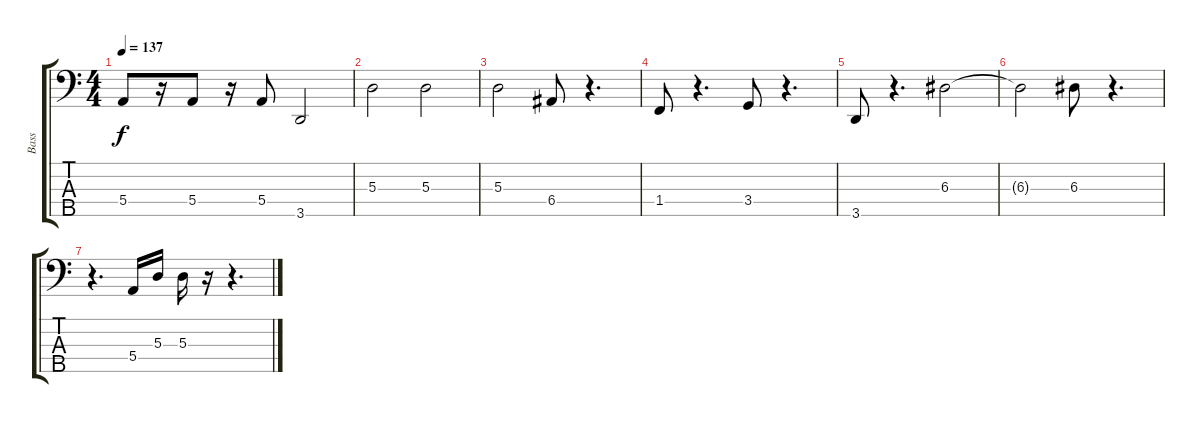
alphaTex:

\track ("Bass" "Bass") {instrument electricbasspick}
\staff {score tabs}
\tuning (G2 D2 A1 E1 B0) {hide}
\ts (4 4)
\tempo 137
\clef f4
\ks c
5.4.8{dy f} r.16 5.4.8 r.16 5.4.8 3.5.2 |
5.3.2 5.3.2 |
5.3.2 6.4.8 r.4{d} |
1.4.8 r.4{d} 3.4.8 r.4{d} |
3.5.8 r.4{d} 6.3.2 |
6.3{t}.2 6.3.8 r.4{d} |
r.4{d} 5.4.16 5.3.16 5.3.16 r.16 r.4{d}
